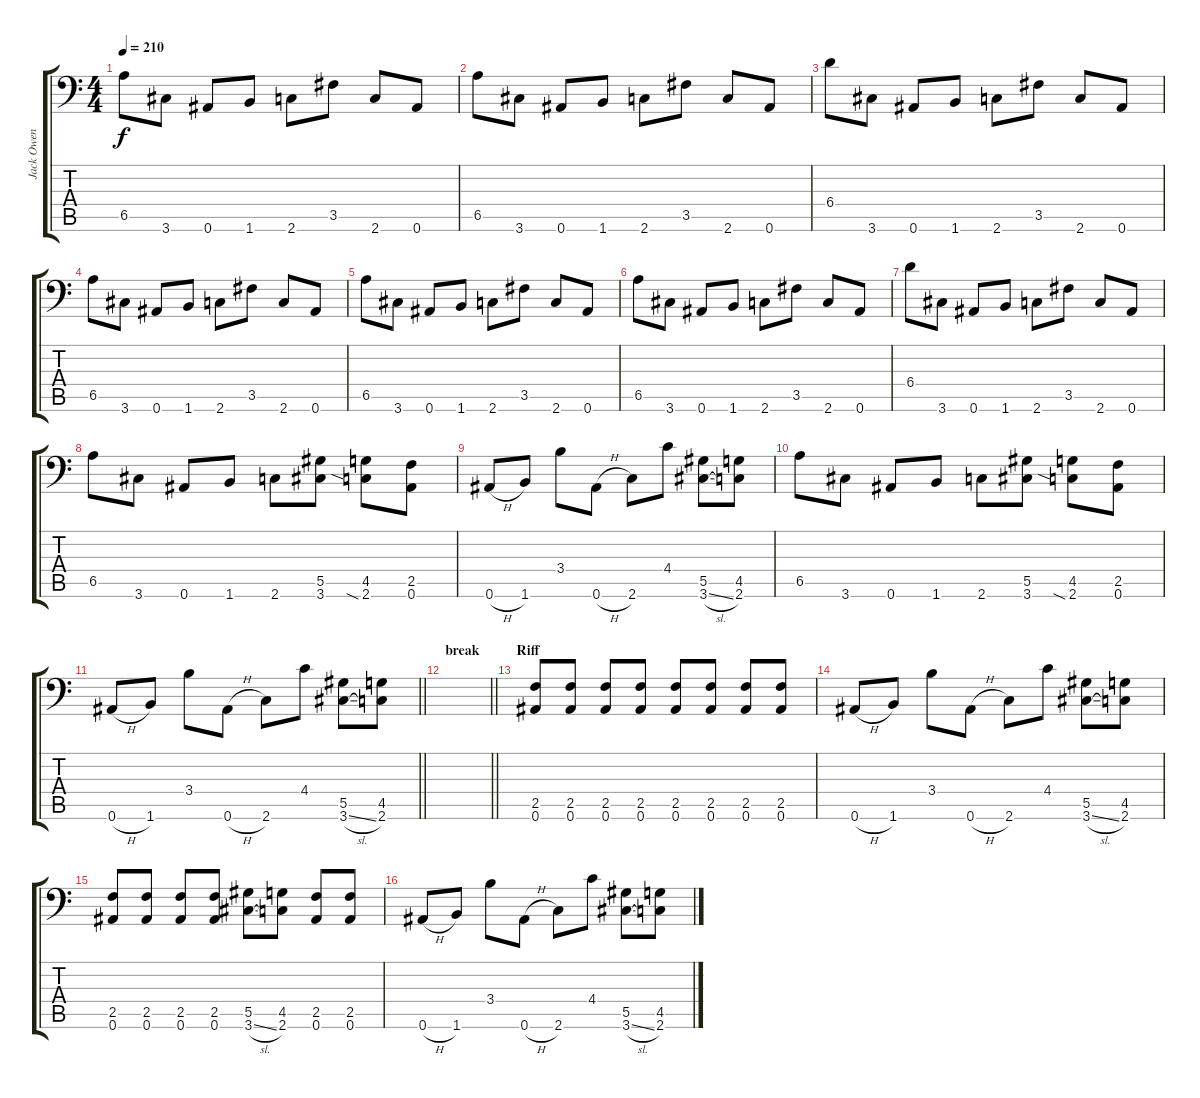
\track ("Jack Owen" "Jack Owen") {instrument distortionguitar}
\staff {score tabs}
\tuning (Bb3 F3 Db3 Ab2 Eb2 Bb1) {hide}
\ts (4 4)
\tempo 210
\clef f4
\ks c
6.5.8{dy f} 3.6.8 0.6.8 1.6.8 2.6.8 3.5.8 2.6.8 0.6.8 |
6.5.8 3.6.8 0.6.8 1.6.8 2.6.8 3.5.8 2.6.8 0.6.8 |
6.4.8 3.6.8 0.6.8 1.6.8 2.6.8 3.5.8 2.6.8 0.6.8 |
6.5.8 3.6.8 0.6.8 1.6.8 2.6.8 3.5.8 2.6.8 0.6.8 |
6.5.8 3.6.8 0.6.8 1.6.8 2.6.8 3.5.8 2.6.8 0.6.8 |
6.5.8 3.6.8 0.6.8 1.6.8 2.6.8 3.5.8 2.6.8 0.6.8 |
6.4.8 3.6.8 0.6.8 1.6.8 2.6.8 3.5.8 2.6.8 0.6.8 |
6.5.8 3.6.8 0.6.8 1.6.8 2.6.8 (5.5 3.6).8 (4.5 2.6{sia}).8 (2.5 0.6).8 |
0.6{h}.8 1.6.8 3.4.8 0.6{h}.8 2.6.8 4.4.8 (5.5 3.6{sl}).8 (4.5 2.6).8 |
6.5.8 3.6.8 0.6.8 1.6.8 2.6.8 (5.5 3.6).8 (4.5 2.6{sia}).8 (2.5 0.6).8 |
\barLineRight lightlight
0.6{h}.8 1.6.8 3.4.8 0.6{h}.8 2.6.8 4.4.8 (5.5 3.6{sl}).8 (4.5 2.6).8 |
\section ("" "break")
\barLineRight lightlight
|
\section ("" "Riff")
(2.5 0.6).8 (2.5 0.6).8 (2.5 0.6).8 (2.5 0.6).8 (2.5 0.6).8 (2.5 0.6).8 (2.5 0.6).8 (2.5 0.6).8 |
0.6{h}.8 1.6.8 3.4.8 0.6{h}.8 2.6.8 4.4.8 (5.5 3.6{sl}).8 (4.5 2.6).8 |
(2.5 0.6).8 (2.5 0.6).8 (2.5 0.6).8 (2.5 0.6).8 (5.5 3.6{sl}).8 (4.5 2.6).8 (2.5 0.6).8 (2.5 0.6).8 |
0.6{h}.8 1.6.8 3.4.8 0.6{h}.8 2.6.8 4.4.8 (5.5 3.6{sl}).8 (4.5 2.6).8
